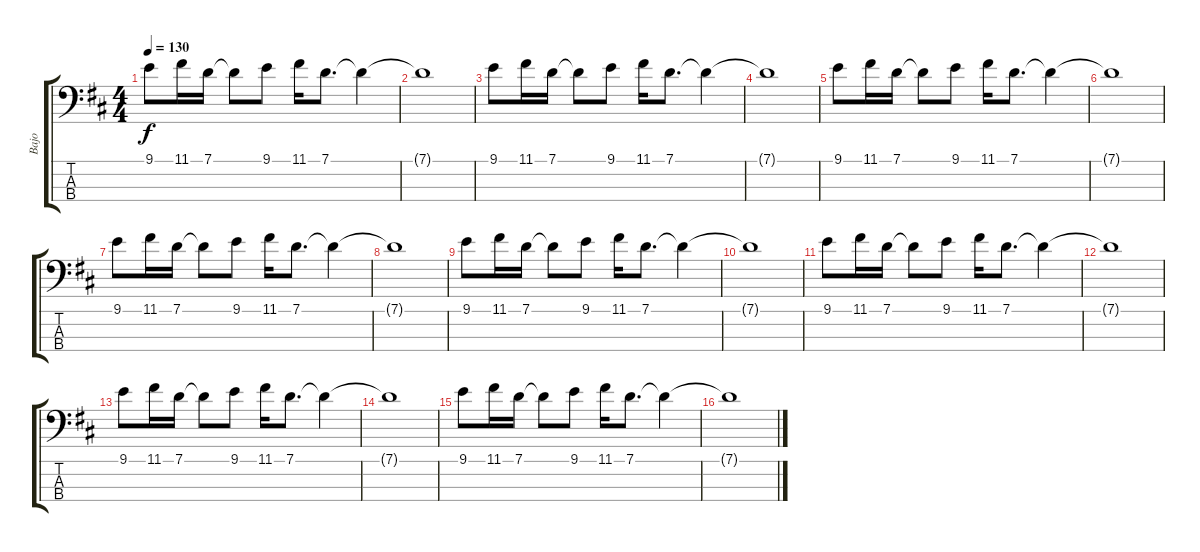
\track ("Bajo" "Bajo") {instrument electricbassfinger}
\staff {score tabs}
\tuning (G2 D2 A1 E1) {hide}
\ts (4 4)
\tempo 130
\clef f4
\ks d
9.1.8{dy f} 11.1.16 7.1.16 7.1{t}.8 9.1.8 11.1.16 7.1.8{d} 7.1{t}.4 |
7.1{t}.1 |
9.1.8 11.1.16 7.1.16 7.1{t}.8 9.1.8 11.1.16 7.1.8{d} 7.1{t}.4 |
7.1{t}.1 |
9.1.8 11.1.16 7.1.16 7.1{t}.8 9.1.8 11.1.16 7.1.8{d} 7.1{t}.4 |
7.1{t}.1 |
9.1.8 11.1.16 7.1.16 7.1{t}.8 9.1.8 11.1.16 7.1.8{d} 7.1{t}.4 |
7.1{t}.1 |
9.1.8 11.1.16 7.1.16 7.1{t}.8 9.1.8 11.1.16 7.1.8{d} 7.1{t}.4 |
7.1{t}.1 |
9.1.8 11.1.16 7.1.16 7.1{t}.8 9.1.8 11.1.16 7.1.8{d} 7.1{t}.4 |
7.1{t}.1 |
9.1.8 11.1.16 7.1.16 7.1{t}.8 9.1.8 11.1.16 7.1.8{d} 7.1{t}.4 |
7.1{t}.1 |
9.1.8 11.1.16 7.1.16 7.1{t}.8 9.1.8 11.1.16 7.1.8{d} 7.1{t}.4 |
7.1{t}.1
